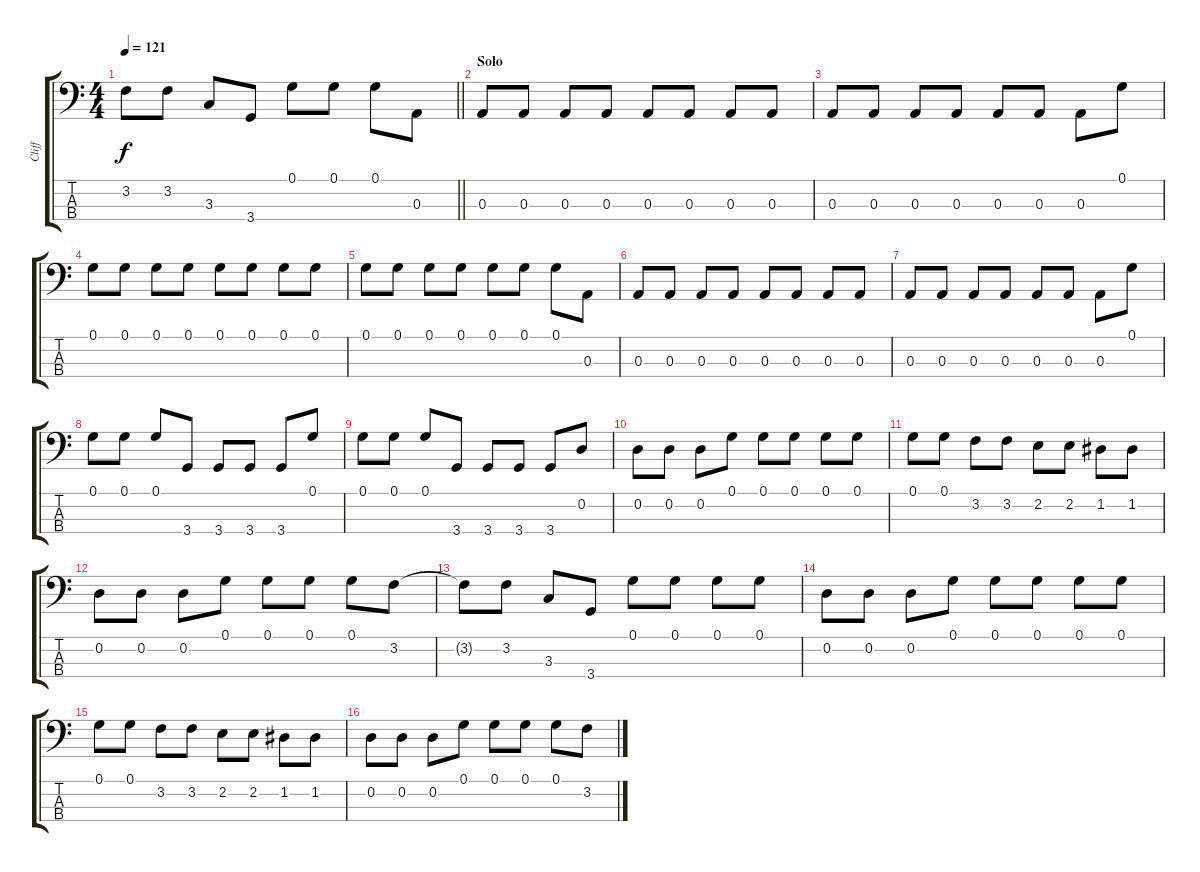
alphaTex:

\track ("Cliff       (Bass)" "Cliff     ") {instrument electricbassfinger}
\staff {score tabs}
\tuning (G2 D2 A1 E1) {hide}
\ts (4 4)
\tempo 121
\clef f4
\barLineRight lightlight
\ks c
3.2{t}.8{dy f} 3.2.8 3.3.8 3.4.8 0.1.8 0.1.8 0.1.8 0.3.8 |
\section ("" "Solo")
0.3.8 0.3.8 0.3.8 0.3.8 0.3.8 0.3.8 0.3.8 0.3.8 |
0.3.8 0.3.8 0.3.8 0.3.8 0.3.8 0.3.8 0.3.8 0.1.8 |
0.1.8 0.1.8 0.1.8 0.1.8 0.1.8 0.1.8 0.1.8 0.1.8 |
0.1.8 0.1.8 0.1.8 0.1.8 0.1.8 0.1.8 0.1.8 0.3.8 |
0.3.8 0.3.8 0.3.8 0.3.8 0.3.8 0.3.8 0.3.8 0.3.8 |
0.3.8 0.3.8 0.3.8 0.3.8 0.3.8 0.3.8 0.3.8 0.1.8 |
0.1.8 0.1.8 0.1.8 3.4.8 3.4.8 3.4.8 3.4.8 0.1.8 |
0.1.8 0.1.8 0.1.8 3.4.8 3.4.8 3.4.8 3.4.8 0.2.8 |
0.2.8 0.2.8 0.2.8 0.1.8 0.1.8 0.1.8 0.1.8 0.1.8 |
0.1.8 0.1.8 3.2.8 3.2.8 2.2.8 2.2.8 1.2.8 1.2.8 |
0.2.8 0.2.8 0.2.8 0.1.8 0.1.8 0.1.8 0.1.8 3.2.8 |
3.2{t}.8 3.2.8 3.3.8 3.4.8 0.1.8 0.1.8 0.1.8 0.1.8 |
0.2.8 0.2.8 0.2.8 0.1.8 0.1.8 0.1.8 0.1.8 0.1.8 |
0.1.8 0.1.8 3.2.8 3.2.8 2.2.8 2.2.8 1.2.8 1.2.8 |
0.2.8 0.2.8 0.2.8 0.1.8 0.1.8 0.1.8 0.1.8 3.2.8
